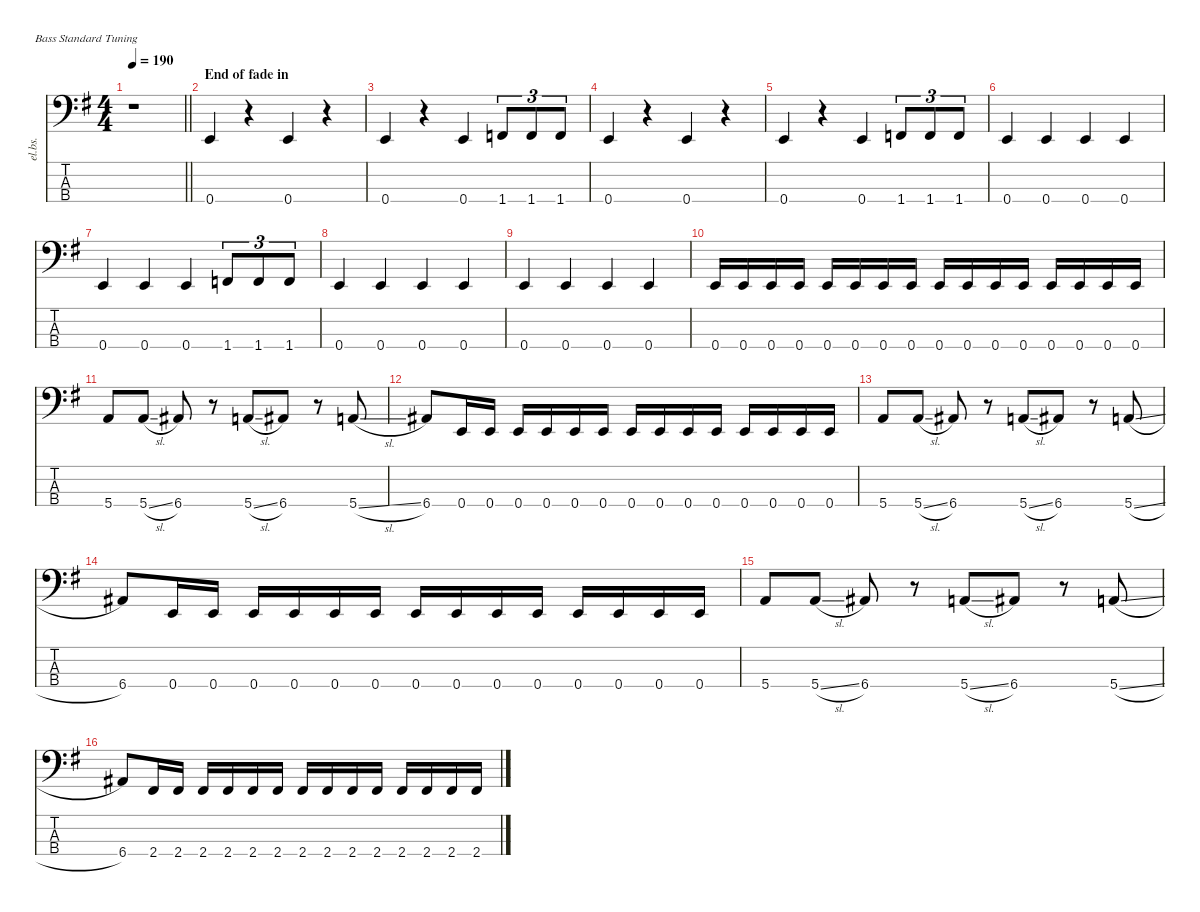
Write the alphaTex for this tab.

\defaultSystemsLayout 4
\hideDynamics
\bracketExtendMode nobrackets
\otherSystemsTrackNameOrientation horizontal
\track ("Bass" "el.bs.") {instrument electricbassfinger}
\staff {score tabs}
\tuning (G2 D2 A1 E1)
\ts (4 4)
\tempo 190
\clef f4
\barLineRight lightlight
\ks eminor
r.1{dy f} |
\section ("" "End of fade in")
0.4{acc forcenatural}.4 r.4 0.4{acc forcenatural}.4 r.4 |
0.4{acc forcenatural}.4 r.4 0.4{acc forcenatural}.4 1.4{acc forcenatural}.8{tu (3 2)} 1.4{acc forcenatural}.8{tu (3 2)} 1.4{acc forcenatural}.8{tu (3 2)} |
0.4{acc forcenatural}.4 r.4 0.4{acc forcenatural}.4 r.4 |
0.4{acc forcenatural}.4 r.4 0.4{acc forcenatural}.4 1.4{acc forcenatural}.8{tu (3 2)} 1.4{acc forcenatural}.8{tu (3 2)} 1.4{acc forcenatural}.8{tu (3 2)} |
0.4{acc forcenatural}.4 0.4{acc forcenatural}.4 0.4{acc forcenatural}.4 0.4{acc forcenatural}.4 |
0.4{acc forcenatural}.4 0.4{acc forcenatural}.4 0.4{acc forcenatural}.4 1.4{acc forcenatural}.8{tu (3 2)} 1.4{acc forcenatural}.8{tu (3 2)} 1.4{acc forcenatural}.8{tu (3 2)} |
0.4{acc forcenatural}.4 0.4{acc forcenatural}.4 0.4{acc forcenatural}.4 0.4{acc forcenatural}.4 |
0.4{acc forcenatural}.4 0.4{acc forcenatural}.4 0.4{acc forcenatural}.4 0.4{acc forcenatural}.4 |
0.4{acc forcenatural}.16 0.4{acc forcenatural}.16 0.4{acc forcenatural}.16 0.4{acc forcenatural}.16 0.4{acc forcenatural}.16 0.4{acc forcenatural}.16 0.4{acc forcenatural}.16 0.4{acc forcenatural}.16 0.4{acc forcenatural}.16 0.4{acc forcenatural}.16 0.4{acc forcenatural}.16 0.4{acc forcenatural}.16 0.4{acc forcenatural}.16 0.4{acc forcenatural}.16 0.4{acc forcenatural}.16 0.4{acc forcenatural}.16 |
5.4{acc forcenatural}.8 5.4{sl acc forcenatural}.8 6.4{acc #}.8 r.8 5.4{sl acc forcenatural}.8 6.4{acc #}.8 r.8 5.4{sl acc forcenatural}.8 |
6.4{acc #}.8 0.4{acc forcenatural}.16 0.4{acc forcenatural}.16 0.4{acc forcenatural}.16 0.4{acc forcenatural}.16 0.4{acc forcenatural}.16 0.4{acc forcenatural}.16 0.4{acc forcenatural}.16 0.4{acc forcenatural}.16 0.4{acc forcenatural}.16 0.4{acc forcenatural}.16 0.4{acc forcenatural}.16 0.4{acc forcenatural}.16 0.4{acc forcenatural}.16 0.4{acc forcenatural}.16 |
5.4{acc forcenatural}.8 5.4{sl acc forcenatural}.8 6.4{acc #}.8 r.8 5.4{sl acc forcenatural}.8 6.4{acc #}.8 r.8 5.4{sl acc forcenatural}.8 |
6.4{acc #}.8 0.4{acc forcenatural}.16 0.4{acc forcenatural}.16 0.4{acc forcenatural}.16 0.4{acc forcenatural}.16 0.4{acc forcenatural}.16 0.4{acc forcenatural}.16 0.4{acc forcenatural}.16 0.4{acc forcenatural}.16 0.4{acc forcenatural}.16 0.4{acc forcenatural}.16 0.4{acc forcenatural}.16 0.4{acc forcenatural}.16 0.4{acc forcenatural}.16 0.4{acc forcenatural}.16 |
5.4{acc forcenatural}.8 5.4{sl acc forcenatural}.8 6.4{acc #}.8 r.8 5.4{sl acc forcenatural}.8 6.4{acc #}.8 r.8 5.4{sl acc forcenatural}.8 |
6.4{acc #}.8 2.4{acc #}.16 2.4{acc #}.16 2.4{acc #}.16 2.4{acc #}.16 2.4{acc #}.16 2.4{acc #}.16 2.4{acc #}.16 2.4{acc #}.16 2.4{acc #}.16 2.4{acc #}.16 2.4{acc #}.16 2.4{acc #}.16 2.4{acc #}.16 2.4{acc #}.16
